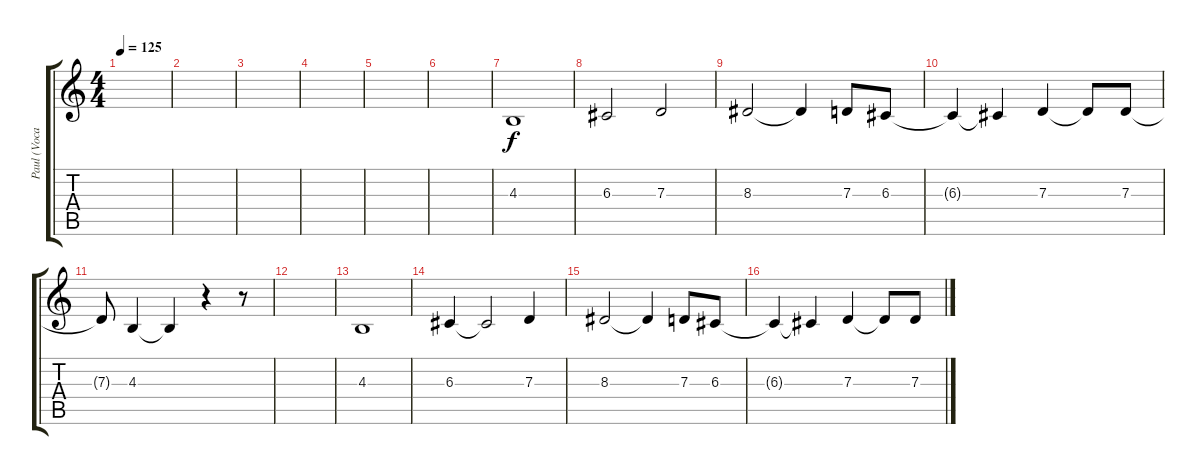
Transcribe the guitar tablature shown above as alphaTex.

\track ("Paul (Vocals)" "Paul (Voca") {instrument bassoon}
\staff {score tabs}
\tuning (E4 B3 G3 D3 A2 E2) {hide}
\ts (4 4)
\tempo 125
\clef g2
\ks c
|
|
|
|
|
|
4.3.1 |
6.3.2 7.3.2 |
8.3.2 8.3{t}.4 7.3.8 6.3.8 |
6.3{t}.4 6.3{t}.4 7.3.4 7.3{t}.8 7.3.8 |
7.3{t}.8 4.3.4 4.3{t}.4 r.4 r.8 |
|
4.3.1 |
6.3.4 6.3{t}.2 7.3.4 |
8.3.2 8.3{t}.4 7.3.8 6.3.8 |
6.3{t}.4 6.3{t}.4 7.3.4 7.3{t}.8 7.3.8
